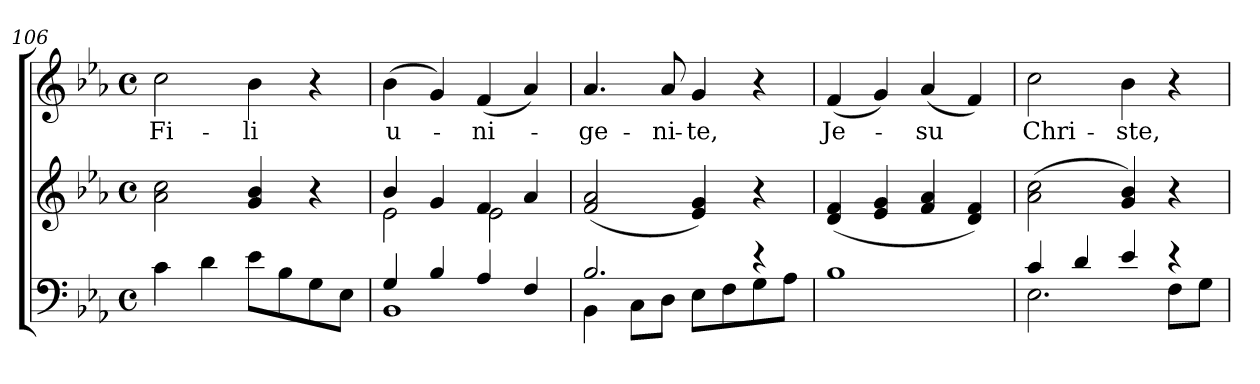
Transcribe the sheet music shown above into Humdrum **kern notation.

**kern	**kern	**kern	**text
*part2	*part2	*part1	*part1
*staff3	*staff2	*staff1	*staff1
*clefF4	*clefG2	*clefG2	*
*k[b-e-a-]	*k[b-e-a-]	*k[b-e-a-]	*
*E-:	*E-:	*E-:	*
*M4/4	*M4/4	*M4/4	*
*met(c)	*met(c)	*met(c)	*
=106	=106	=106	=106
!	!	!	!LO:LY:b
4c\	2a-\ 2cc\	2cc\	Fi-
4d\	.	.	.
!	!	!	!LO:LY:b
8e-\L	4g/ 4b-/	4b-\	-li
8B-\	.	.	.
8G\	4r	4r	.
8E-\J	.	.	.
!!LO:LB:g=z
=107	=107	=107	=107
*^	*^	*	*
!	!	!	!	!	!LO:LY:b
4G/	1BB-	4b-/	2e-\	(>4b-\	u-
4B-/	.	4g/	.	4g/)	.
!	!	!	!	!	!LO:LY:b
4A-/	.	4f/	2e-\	(<4f/	-ni-
4F/	.	4a-/	.	4a-/)	.
*	*	*v	*v	*	*
=108	=108	=108	=108	=108
!	!	!	!	!LO:LY:b
2.B-/	4BB-\	(<2f/ 2a-/	4.a-/	-ge-
.	8C\L	.	.	.
!	!	!	!	!LO:LY:b
.	8D\J	.	8a-/	-ni-
!	!	!	!	!LO:LY:b
.	8E-\L	4e-/ 4g/)	4g/	-te,
.	8F\	.	.	.
4re	8G\	4r	4r	.
.	8A-\J	.	.	.
=109	=109	=109	=109	=109
!	!	!	!	!LO:LY:b
*v	*v	*	*	*
1B-	(<4d/ 4f/	(<4f/	Je-
.	4e-/ 4g/	4g/)	.
!	!	!	!LO:LY:b
.	4f/ 4a-/	(<4a-/	-su
.	4d/ 4f/)	4f/)	.
=110	=110	=110	=110
*^	*	*	*
!	!	!	!	!LO:LY:b
4c/	2.E-\	(>2a-\ 2cc\	2cc\	Chri-
4d/	.	.	.	.
!	!	!	!	!LO:LY:b
4e-/	.	4g/ 4b-/)	4b-\	-ste,
4rd	8F\L	4r	4r	.
.	8G\J	.	.	.
*v	*v	*	*	*
=	=	=	=
*-	*-	*-	*-
